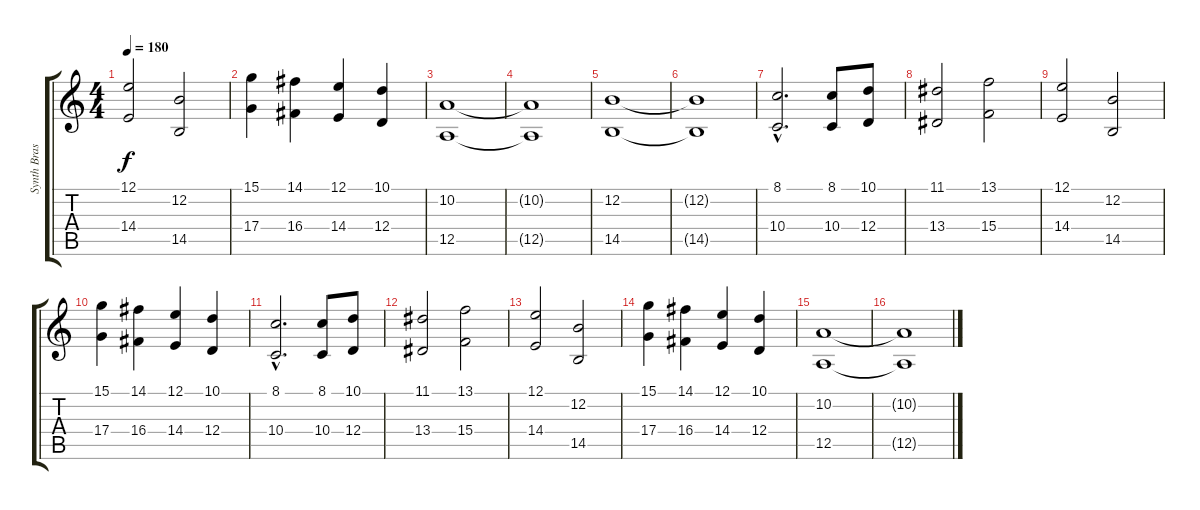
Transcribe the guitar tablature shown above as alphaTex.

\track ("Synth Brass 2" "Synth Bras") {instrument synthbrass2}
\staff {score tabs}
\tuning (E4 B3 G3 D3 A2 E2) {hide}
\ts (4 4)
\tempo 180
\clef g2
\ks c
(12.1 14.4).2{dy f} (12.2 14.5).2 |
(15.1 17.4).4 (14.1 16.4).4 (12.1 14.4).4 (10.1 12.4).4 |
(10.2 12.5).1 |
(10.2{t} 12.5{t}).1 |
(12.2 14.5).1 |
(12.2{t} 14.5{t}).1 |
(8.1{hac} 10.4{hac}).2{d} (8.1 10.4).8 (10.1 12.4).8 |
(11.1 13.4).2 (13.1 15.4).2 |
(12.1 14.4).2 (12.2 14.5).2 |
(15.1 17.4).4 (14.1 16.4).4 (12.1 14.4).4 (10.1 12.4).4 |
(8.1{hac} 10.4{hac}).2{d} (8.1 10.4).8 (10.1 12.4).8 |
(11.1 13.4).2 (13.1 15.4).2 |
(12.1 14.4).2 (12.2 14.5).2 |
(15.1 17.4).4 (14.1 16.4).4 (12.1 14.4).4 (10.1 12.4).4 |
(10.2 12.5).1 |
(10.2{t} 12.5{t}).1
